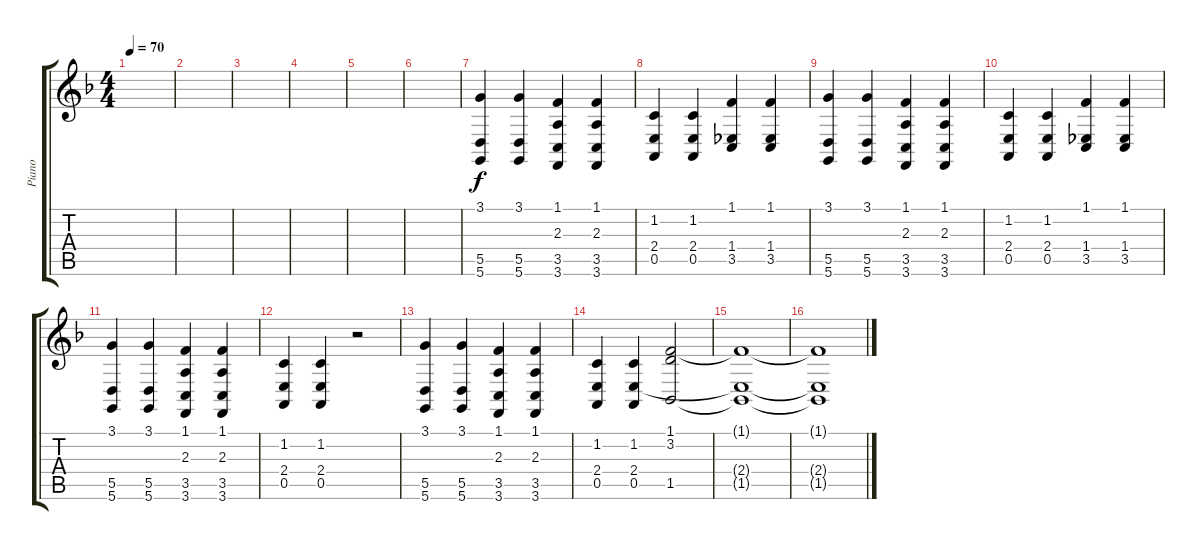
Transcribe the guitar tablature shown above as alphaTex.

\track ("Piano" "Piano") {instrument acousticgrandpiano}
\staff {score tabs}
\tuning (E4 B3 G3 D3 A2 D2) {hide}
\ts (4 4)
\tempo 70
\clef g2
\ks f
|
|
|
|
|
|
(3.1 5.5 5.6).4 (3.1 5.5 5.6).4 (1.1 2.3 3.5 3.6).4 (1.1 2.3 3.5 3.6).4 |
(1.2 2.4 0.5).4 (1.2 2.4 0.5).4 (1.1 1.4 3.5).4 (1.1 1.4 3.5).4 |
(3.1 5.5 5.6).4 (3.1 5.5 5.6).4 (1.1 2.3 3.5 3.6).4 (1.1 2.3 3.5 3.6).4 |
(1.2 2.4 0.5).4 (1.2 2.4 0.5).4 (1.1 1.4 3.5).4 (1.1 1.4 3.5).4 |
(3.1 5.5 5.6).4 (3.1 5.5 5.6).4 (1.1 2.3 3.5 3.6).4 (1.1 2.3 3.5 3.6).4 |
(1.2 2.4 0.5).4 (1.2 2.4 0.5).4 r.2 |
(3.1 5.5 5.6).4 (3.1 5.5 5.6).4 (1.1 2.3 3.5 3.6).4 (1.1 2.3 3.5 3.6).4 |
(1.2 2.4 0.5).4 (1.2 2.4 0.5).4 (1.1 3.2 1.5).2 |
(1.1{t} 2.4{t} 1.5{t}).1{dy f} |
(1.1{t} 2.4{t} 1.5{t}).1
